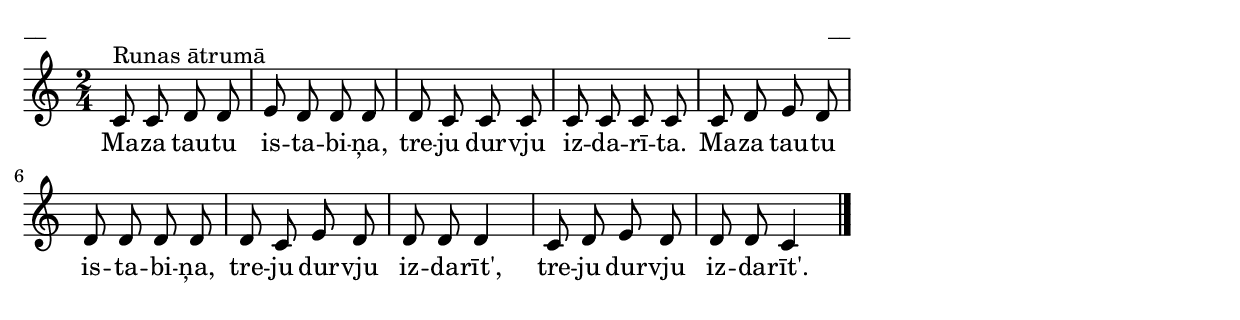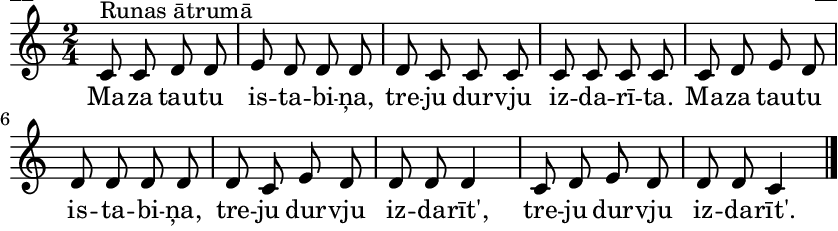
\version "2.13.18"
#(ly:set-option 'crop #t)

%\header {
%    title = "Aiz kalniņa dūmi kūp"
%}
\paper {
line-width = 14\cm
left-margin = 0.4\cm
between-system-padding = 0.1\cm
between-system-space = 0.1\cm
}
\layout {
indent = #0
ragged-last = ##f
}

voiceA = \relative c' {
\clef "treble"
\key c \major
\time 2/4
c8^"Runas ātrumā" c d d |
e8 d d d |
d8 c c c |
c8 c c c |
c8 d e d |
d8 d d d |
d8 c e d |
d8 d d4 |
c8 d e d |
d8 d c4 |
\bar "|."
} 

lyricA = \lyricmode {
Ma -- za tau -- tu is -- ta -- bi -- ņa, tre -- ju dur -- vju iz -- da -- rī -- ta.
Ma -- za tau -- tu is -- ta -- bi -- ņa, tre -- ju dur -- vju iz -- da -- rīt', tre -- ju dur -- vju iz -- da -- rīt'.   

} 

fullScore = <<
\new Staff {
<<
\new Voice = "voiceA" { \oneVoice \autoBeamOff \voiceA }
\new Lyrics \lyricsto "voiceA" \lyricA
>>
}
>>

\score {
\fullScore
\header { piece = "__" opus = "__" }
}
\markup { \with-color #(x11-color 'white) \sans \smaller "__" }
\score {
\unfoldRepeats
\fullScore
\midi {
\context { \Staff \remove "Staff_performer" }
\context { \Voice \consists "Staff_performer" }
}
}


